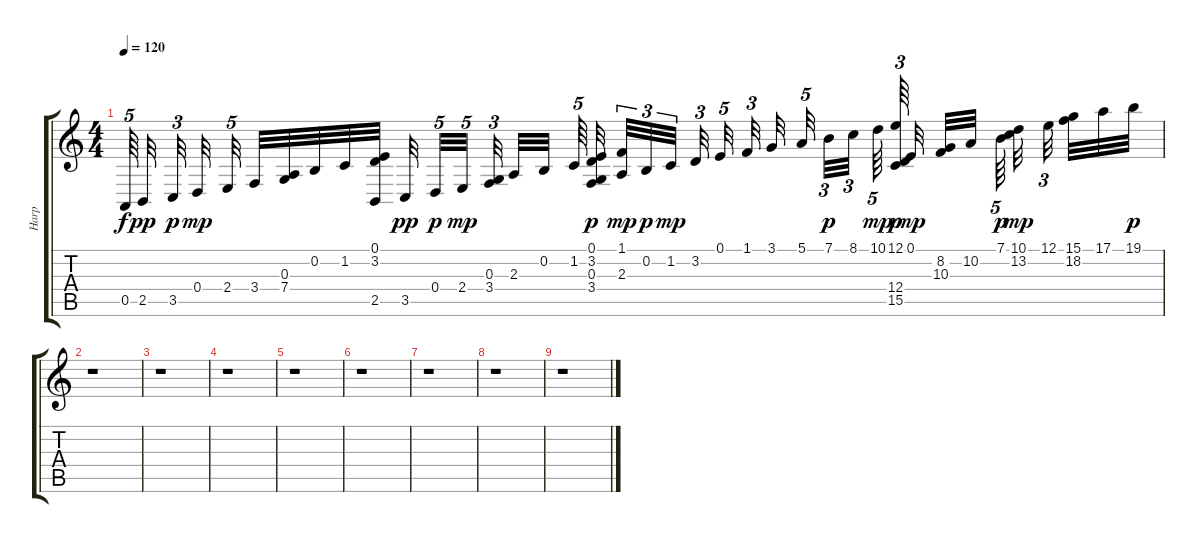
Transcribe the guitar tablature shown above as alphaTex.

\track ("Harp" "Harp") {instrument orchestralharp}
\staff {score tabs}
\tuning (E4 B3 G3 D3 A2 E2) {hide}
\ts (4 4)
\tempo 120
\clef g2
\ks c
0.5{t}.64{tu (5 4) dy f} 2.5.32{dy pp} 3.5.32{tu (3 2) dy p} 0.4.32{dy mp} 2.4.32{tu (5 4)} 3.4.32 (0.3 7.4).32 0.2.32 1.2.32 (0.1 3.2 2.5).32 3.5.32{dy pp} 0.4.32{tu (5 4) dy p} 2.4.32{tu (5 4) dy mp} (0.3 3.4).32{tu (3 2)} 2.3.32 0.2.32 1.2.64{tu (5 4)} (0.1 3.2 0.3 3.4).32{dy p} (1.1 2.3).32{tu (3 2) dy mp} 0.2.32{tu (3 2) dy p} 1.2.32{tu (3 2) dy mp} 3.2.32{tu (3 2)} 0.1.32{tu (5 4)} 1.1.32{tu (3 2)} 3.1.32 5.1.32{tu (5 4)} 7.1.32{tu (3 2) dy p} 8.1.32{tu (3 2)} 10.1.64{tu (5 4) dy mp} (12.1 12.4 15.5).64{tu (3 2) dy p} 0.1.32{dy mp} (8.2 10.3).32 10.2.32 7.1.64{tu (5 4) dy p} (10.1 13.2).32{dy mp} 12.1.32{tu (3 2)} (15.1 18.2).32 17.1.32 19.1.32{dy p} |
r.1 |
r.1 |
r.1 |
r.1 |
r.1 |
r.1 |
r.1 |
r.1
